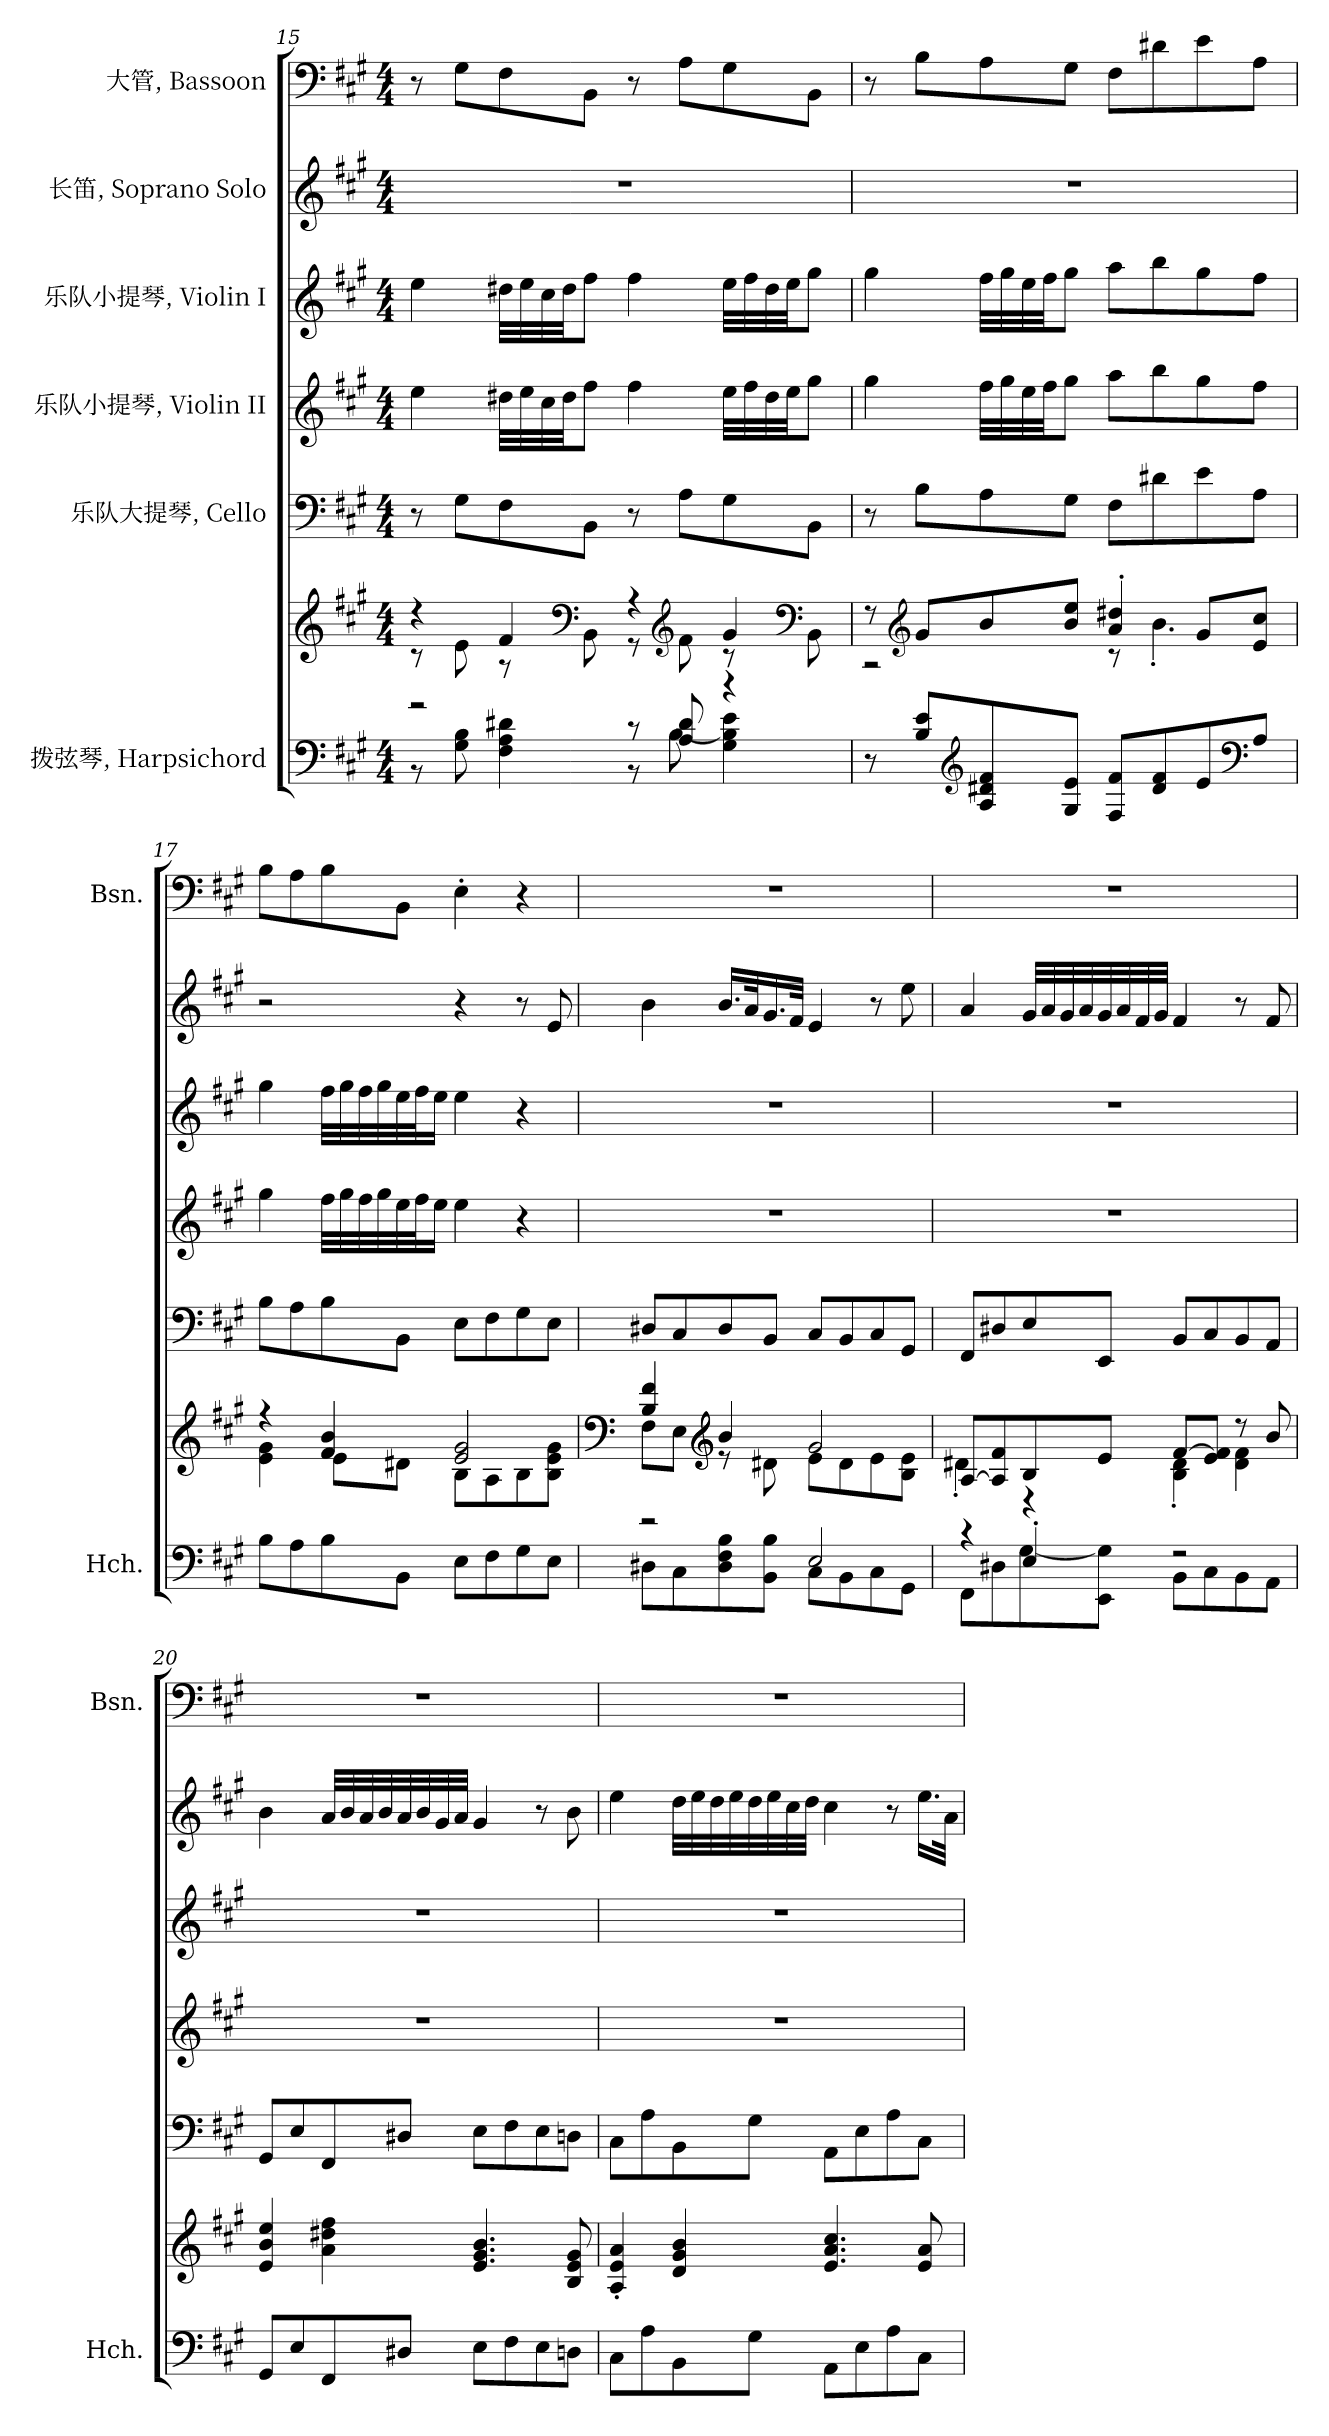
**kern	**kern	**kern	**kern	**kern	**kern	**kern
*part6	*part6	*part5	*part4	*part3	*part2	*part1
*staff7	*staff6	*staff5	*staff4	*staff3	*staff2	*staff1
*I"拨弦琴, Harpsichord	*	*I"乐队大提琴, Cello	*I"乐队小提琴, Violin II	*I"乐队小提琴, Violin I	*I"长笛, Soprano Solo	*I"大管, Bassoon
*I'Hch.	*	*	*	*	*	*I'Bsn.
*clefF4	*clefG2	*clefF4	*clefG2	*clefG2	*clefG2	*clefF4
*k[f#c#g#]	*k[f#c#g#]	*k[f#c#g#]	*k[f#c#g#]	*k[f#c#g#]	*k[f#c#g#]	*k[f#c#g#]
*M4/4	*M4/4	*M4/4	*M4/4	*M4/4	*M4/4	*M4/4
=15	=15	=15	=15	=15	=15	=15
*^	*^	*	*	*	*	*
2r	8r	4r	8r	8r	4ee\	4ee\	1r	8r
.	8G#\ 8B\	.	8e\	8G#\L	.	.	.	8G#\L
.	4F#\ 4A\ 4d#X\	4f#/	8r	8F#\	32dd#X\LLL	32dd#X\LLL	.	8F#\
.	.	.	.	.	32ee\	32ee\	.	.
.	.	.	.	.	32cc#\	32cc#\	.	.
.	.	.	.	.	32dd#\JJ	32dd#\JJ	.	.
*	*	*clefF4	*	*	*	*	*	*
.	.	.	8BB\	8BB\J	8ff#\J	8ff#\J	.	8BB\J
8r	8r	4r	8r	8r	4ff#\	4ff#\	.	8r
*	*	*clefG2	*	*	*	*	*	*
8A/ 8d#/	[8B\	.	8f#\	8A\L	.	.	.	8A\L
4r	4G#\ 4B\] 4e\	4g#/	8r	8G#\	32ee\LLL	32ee\LLL	.	8G#\
.	.	.	.	.	32ff#\	32ff#\	.	.
.	.	.	.	.	32dd#\	32dd#\	.	.
.	.	.	.	.	32ee\JJ	32ee\JJ	.	.
*	*	*clefF4	*	*	*	*	*	*
.	.	.	8BB\	8BB\J	8gg#\J	8gg#\J	.	8BB\J
*v	*v	*	*	*	*	*	*	*
!!LO:PB:g=z
=16	=16	=16	=16	=16	=16	=16	=16
8r	8r	2r	8r	4gg#\	4gg#\	1r	8r
*	*clefG2	*	*	*	*	*	*
8B/ 8e/L	8g#/L	.	8B\L	.	.	.	8B\L
*clefG2	*	*	*	*	*	*	*
8A/ 8d#X/ 8f#/	8b/	.	8A\	32ff#\LLL	32ff#\LLL	.	8A\
.	.	.	.	32gg#\	32gg#\	.	.
.	.	.	.	32ee\	32ee\	.	.
.	.	.	.	32ff#\JJ	32ff#\JJ	.	.
8G#/ 8e/J	8b/ 8ee/J	.	8G#\J	8gg#\J	8gg#\J	.	8G#\J
8F#/ 8f#/L	4a/' 4dd#X/'	8r	8F#\L	8aa\L	8aa\L	.	8F#\L
8d#/ 8f#/	.	4.b'\	8d#X\	8bb\	8bb\	.	8d#X\
8e/	8g#/L	.	8e\	8gg#\	8gg#\	.	8e\
*clefF4	*	*	*	*	*	*	*
8A/J	8e/ 8cc#/J	.	8A\J	8ff#\J	8ff#\J	.	8A\J
=17	=17	=17	=17	=17	=17	=17	=17
8B\L	4r	4e\ 4g#\	8B\L	4gg#\	4gg#\	2r	8B\L
8A\	.	.	8A\	.	.	.	8A\
8B\	4f#/ 4b/	8e\L	8B\	32ff#\LLL	32ff#\LLL	.	8B\
.	.	.	.	32gg#\	32gg#\	.	.
.	.	.	.	32ff#\	32ff#\	.	.
.	.	.	.	32gg#\	32gg#\	.	.
8BB\J	.	8d#X\J	8BB\J	32ee\	32ee\	.	8BB\J
.	.	.	.	32ff#\J	32ff#\J	.	.
.	.	.	.	16ee\JJ	16ee\JJ	.	.
8E\L	2e/ 2g#/	8B\L	8E\L	4ee\	4ee\	4r	4E'\
8F#\	.	8A\	8F#\	.	.	.	.
8G#\	.	8B\	8G#\	4r	4r	8r	4r
8E\J	.	8B\ 8e\ 8g#\J	8E\J	.	.	8e/	.
!!LO:PB:g=z
=18	=18	=18	=18	=18	=18	=18	=18
*	*clefF4	*	*	*	*	*	*
*^	*	*	*	*	*	*	*
2r	8D#X\L	4B/ 4f#/	8F#\L	8D#X/L	1r	1r	4b\	1r
.	8C#\	.	8E\J	8C#/	.	.	.	.
*	*	*clefG2	*	*	*	*	*	*
.	8D#\ 8F#\ 8B\	4b/	8r	8D#/	.	.	16.b/LL	.
.	.	.	.	.	.	.	32a/K	.
.	8BB\ 8B\J	.	8d#X\	8BB/J	.	.	16.g#/	.
.	.	.	.	.	.	.	32f#/JJk	.
2E/	8C#\L	2g#/	8e\L	8C#/L	.	.	4e/	.
.	8BB\	.	8d#\	8BB/	.	.	.	.
.	8C#\	.	8e\	8C#/	.	.	8r	.
.	8GG#\J	.	8B\ 8e\J	8GG#/J	.	.	8ee\	.
=19	=19	=19	=19	=19	=19	=19	=19	=19
4r	8FF#\L	[8A/L	4d#X'\	8FF#/L	1r	1r	4a/	1r
.	8D#X\	8A/] 8f#/	.	8D#X/	.	.	.	.
4E'/	[8G#\	8B/	4r	8E/	.	.	32g#/LLL	.
.	.	.	.	.	.	.	32a/	.
.	.	.	.	.	.	.	32g#/	.
.	.	.	.	.	.	.	32a/	.
.	8EE\ 8G#\]J	8e/J	.	8EE/J	.	.	32g#/	.
.	.	.	.	.	.	.	32a/	.
.	.	.	.	.	.	.	32f#/	.
.	.	.	.	.	.	.	32g#/JJJ	.
2r	8BB\L	[8f#/L	4B\' 4d#\'	8BB/L	.	.	4f#/	.
.	8C#\	8e/ 8f#/]J	.	8C#/	.	.	.	.
.	8BB\	8r	4d#\ 4f#\	8BB/	.	.	8r	.
.	8AA\J	8b/	.	8AA/J	.	.	8f#/	.
*v	*v	*	*	*	*	*	*	*
*	*v	*v	*	*	*	*	*
!!LO:PB:g=z
=20	=20	=20	=20	=20	=20	=20
8GG#/L	4e/ 4b/ 4ee/	8GG#/L	1r	1r	4b\	1r
8E/	.	8E/	.	.	.	.
8FF#/	4a\ 4dd#X\ 4ff#\	8FF#/	.	.	32a/LLL	.
.	.	.	.	.	32b/	.
.	.	.	.	.	32a/	.
.	.	.	.	.	32b/	.
8D#X/J	.	8D#X/J	.	.	32a/	.
.	.	.	.	.	32b/	.
.	.	.	.	.	32g#/	.
.	.	.	.	.	32a/JJJ	.
8E\L	4.e/ 4.g#/ 4.b/	8E\L	.	.	4g#/	.
8F#\	.	8F#\	.	.	.	.
8E\	.	8E\	.	.	8r	.
8Dn\J	8B/ 8e/ 8g#/	8Dn\J	.	.	8b\	.
=21	=21	=21	=21	=21	=21	=21
8C#\L	4A/' 4e/' 4a/'	8C#\L	1r	1r	4ee\	1r
8A\	.	8A\	.	.	.	.
8BB\	4d/ 4g#/ 4b/	8BB\	.	.	32dd\LLL	.
.	.	.	.	.	32ee\	.
.	.	.	.	.	32dd\	.
.	.	.	.	.	32ee\	.
8G#\J	.	8G#\J	.	.	32dd\	.
.	.	.	.	.	32ee\	.
.	.	.	.	.	32cc#\	.
.	.	.	.	.	32dd\JJJ	.
8AA\L	4.e/ 4.a/ 4.cc#/	8AA\L	.	.	4cc#\	.
8E\	.	8E\	.	.	.	.
8A\	.	8A\	.	.	8r	.
8C#\J	8e/ 8a/	8C#\J	.	.	16.ee\LL	.
.	.	.	.	.	32a\JJk	.
=	=	=	=	=	=	=
*-	*-	*-	*-	*-	*-	*-
